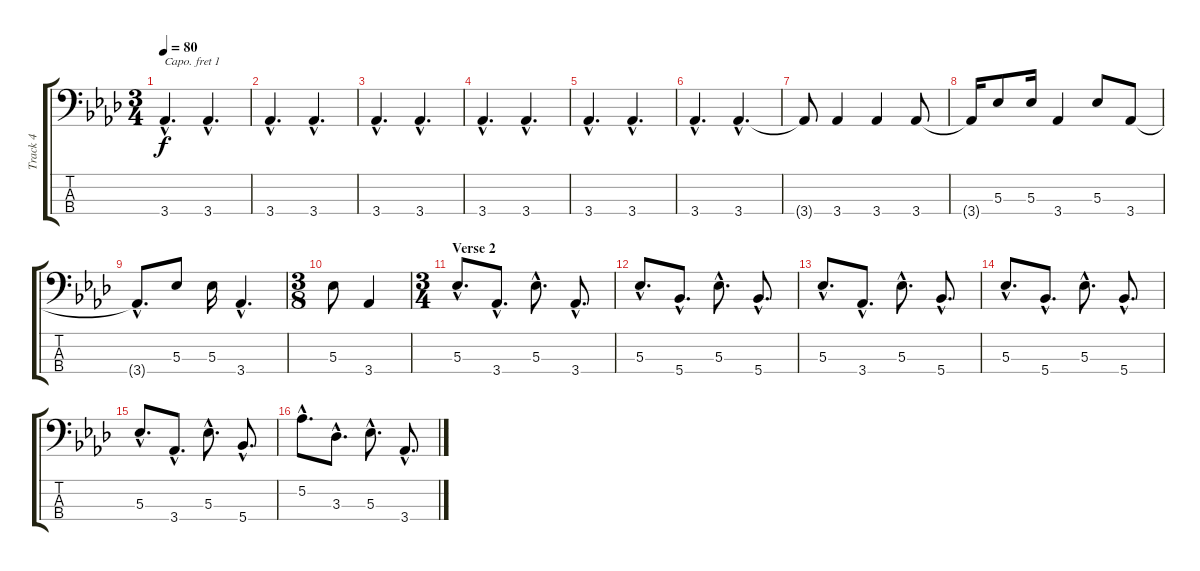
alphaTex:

\track ("Track 4" "Track 4") {instrument electricbassfinger}
\staff {score tabs}
\capo 1
\tuning (G2 D2 A1 E1) {hide}
\ts (3 4)
\tempo 80
\clef f4
\ks ab
3.4{hac}.4{d dy f} 3.4{hac}.4{d} |
3.4{hac}.4{d} 3.4{hac}.4{d} |
3.4{hac}.4{d} 3.4{hac}.4{d} |
3.4{hac}.4{d} 3.4{hac}.4{d} |
3.4{hac}.4{d} 3.4{hac}.4{d} |
3.4{hac}.4{d} 3.4{hac}.4{d} |
3.4{t}.8 3.4.4 3.4.4 3.4.8 |
3.4{t}.16 5.3.8 5.3.16 3.4.4 5.3.8 3.4.8 |
3.4{hac t}.8{d} 5.3.8 5.3.16 3.4{hac}.4{d} |
\ts (3 8)
5.3.8 3.4.4 |
\ts (3 4)
\section ("" "Verse 2")
5.3{hac}.8{d} 3.4{hac}.8{d} 5.3{hac}.8{d} 3.4{hac}.8{d} |
5.3{hac}.8{d} 5.4{hac}.8{d} 5.3{hac}.8{d} 5.4{hac}.8{d} |
5.3{hac}.8{d} 3.4{hac}.8{d} 5.3{hac}.8{d} 5.4{hac}.8{d} |
5.3{hac}.8{d} 5.4{hac}.8{d} 5.3{hac}.8{d} 5.4{hac}.8{d} |
5.3{hac}.8{d} 3.4{hac}.8{d} 5.3{hac}.8{d} 5.4{hac}.8{d} |
5.2{hac}.8{d} 3.3{hac}.8{d} 5.3{hac}.8{d} 3.4{hac}.8{d}
